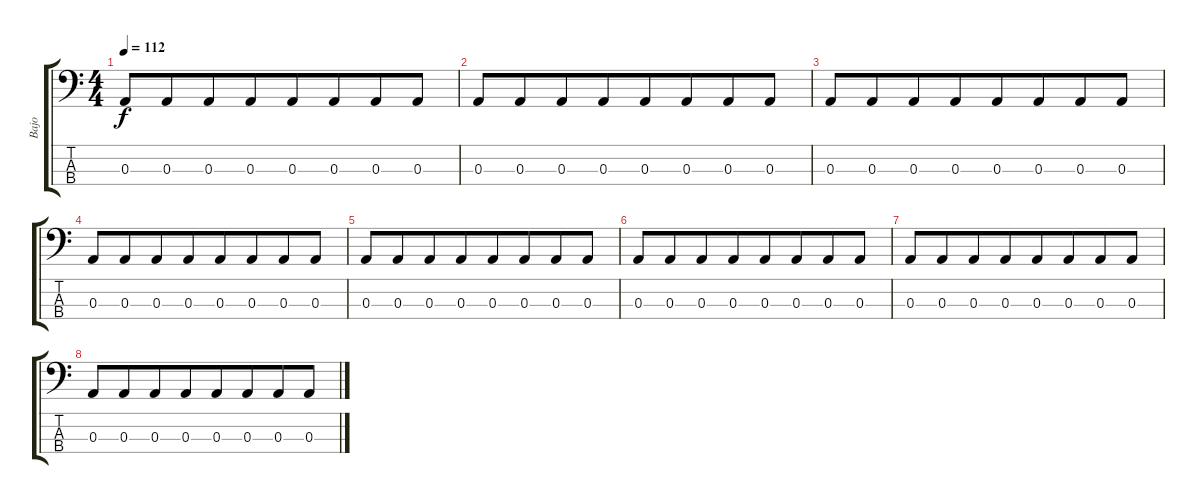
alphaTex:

\track ("Bajo" "Bajo") {instrument electricbassfinger}
\staff {score tabs}
\tuning (G2 D2 A1 E1) {hide}
\ts (4 4)
\tempo 112
\clef f4
\ks c
0.3.8{dy f} 0.3.8{beam merge} 0.3.8 0.3.8{beam merge} 0.3.8 0.3.8{beam merge} 0.3.8 0.3.8 |
0.3.8 0.3.8{beam merge} 0.3.8 0.3.8{beam merge} 0.3.8 0.3.8{beam merge} 0.3.8 0.3.8 |
0.3.8 0.3.8{beam merge} 0.3.8 0.3.8{beam merge} 0.3.8 0.3.8{beam merge} 0.3.8 0.3.8 |
0.3.8 0.3.8{beam merge} 0.3.8 0.3.8{beam merge} 0.3.8 0.3.8{beam merge} 0.3.8 0.3.8 |
0.3.8 0.3.8{beam merge} 0.3.8 0.3.8{beam merge} 0.3.8 0.3.8{beam merge} 0.3.8 0.3.8 |
0.3.8 0.3.8{beam merge} 0.3.8 0.3.8{beam merge} 0.3.8 0.3.8{beam merge} 0.3.8 0.3.8 |
0.3.8 0.3.8{beam merge} 0.3.8 0.3.8{beam merge} 0.3.8 0.3.8{beam merge} 0.3.8 0.3.8 |
0.3.8 0.3.8{beam merge} 0.3.8 0.3.8{beam merge} 0.3.8 0.3.8{beam merge} 0.3.8 0.3.8
